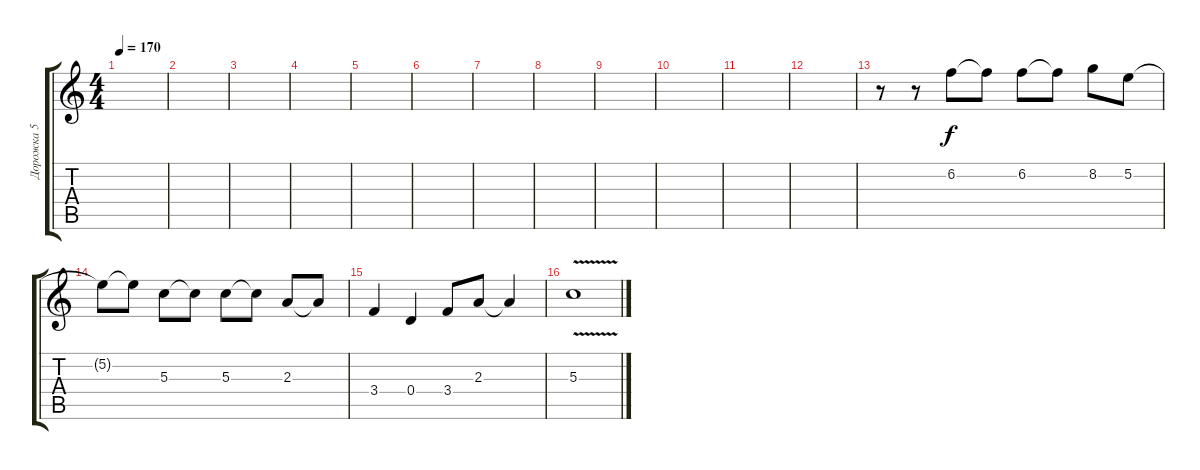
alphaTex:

\track ("Дорожка 5" "Дорожка 5") {instrument distortionguitar}
\staff {score tabs}
\tuning (E4 B3 G3 D3 A2 E2) {hide}
\ts (4 4)
\tempo 170
\clef g2
\ks c
|
|
|
|
|
|
|
|
|
|
|
|
r.8 r.8 6.2.8 6.2{t}.8 6.2.8 6.2{t}.8 8.2.8 5.2.8 |
5.2{t}.8 5.2{t}.8 5.3.8 5.3{t}.8 5.3.8 5.3{t}.8 2.3.8 2.3{t}.8 |
3.4.4 0.4.4 3.4.8 2.3.8 2.3{t}.4 |
5.3{v}.1
